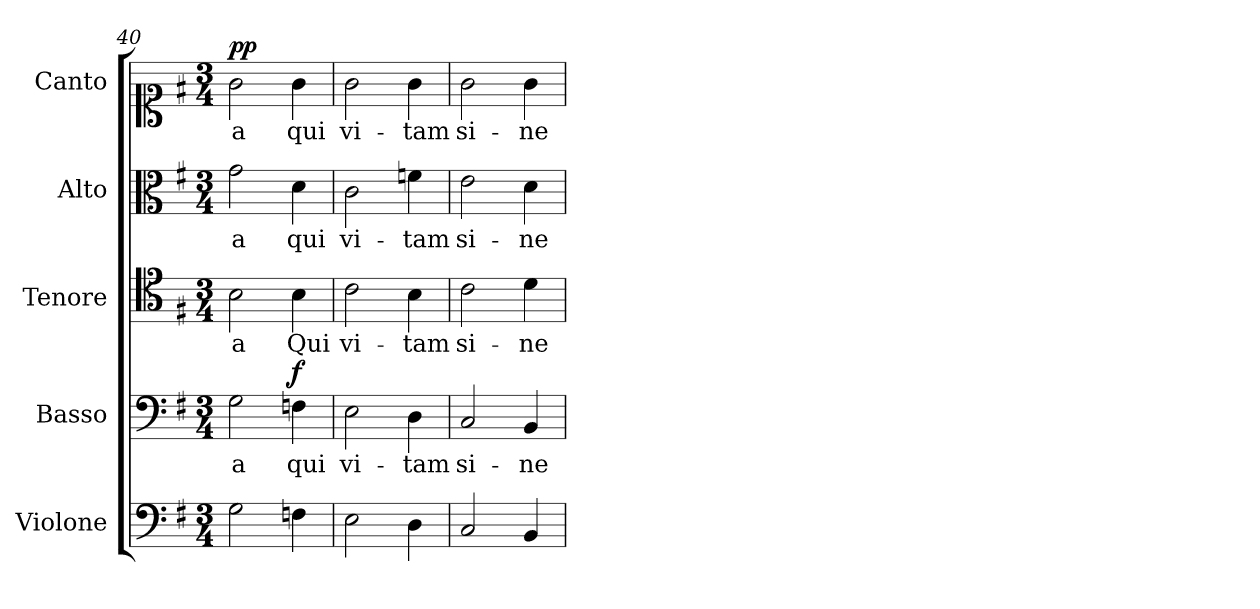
**kern	**kern	**text	**dynam	**kern	**text	**kern	**text	**kern	**text	**dynam
*part5	*part4	*part4	*part4	*part3	*part3	*part2	*part2	*part1	*part1	*part1
*staff5	*staff4	*staff4	*staff4	*staff3	*staff3	*staff2	*staff2	*staff1	*staff1	*staff1
*I"Violone	*I"Basso	*	*	*I"Tenore	*	*I"Alto	*	*I"Canto	*	*
*I'Vlne	*I'B	*	*	*I'T	*	*I'A	*	*I'C	*	*
*clefF4	*clefF4	*	*	*clefC4	*	*clefC3	*	*clefC1	*	*
*k[f#]	*k[f#]	*	*	*k[f#]	*	*k[f#]	*	*k[f#]	*	*
*G:	*G:	*	*	*G:	*	*G:	*	*G:	*	*
*M3/4	*M3/4	*	*	*M3/4	*	*M3/4	*	*M3/4	*	*
=40	=40	=40	=40	=40	=40	=40	=40	=40	=40	=40
!	!	!	!	!	!	!	!	!	!	!LO:DY:a
2G\	2G\	-a	.	2B\	-a	2g\	-a	2g\	-a	pp
!	!	!	!LO:DY:a	!	!	!	!	!	!	!
4Fn\	4Fn\	qui	f	4B\	Qui	4d\	qui	4g\	qui	.
=41	=41	=41	=41	=41	=41	=41	=41	=41	=41	=41
2E\	2E\	vi-	.	2c\	vi-	2c\	vi-	2g\	vi-	.
4D\	4D\	-tam	.	4B\	-tam	4fn\	-tam	4g\	-tam	.
=42	=42	=42	=42	=42	=42	=42	=42	=42	=42	=42
2C/	2C/	si-	.	2c\	si-	2e\	si-	2g\	si-	.
4BB/	4BB/	-ne	.	4d\	-ne	4d\	-ne	4g\	-ne	.
=	=	=	=	=	=	=	=	=	=	=
*-	*-	*-	*-	*-	*-	*-	*-	*-	*-	*-
